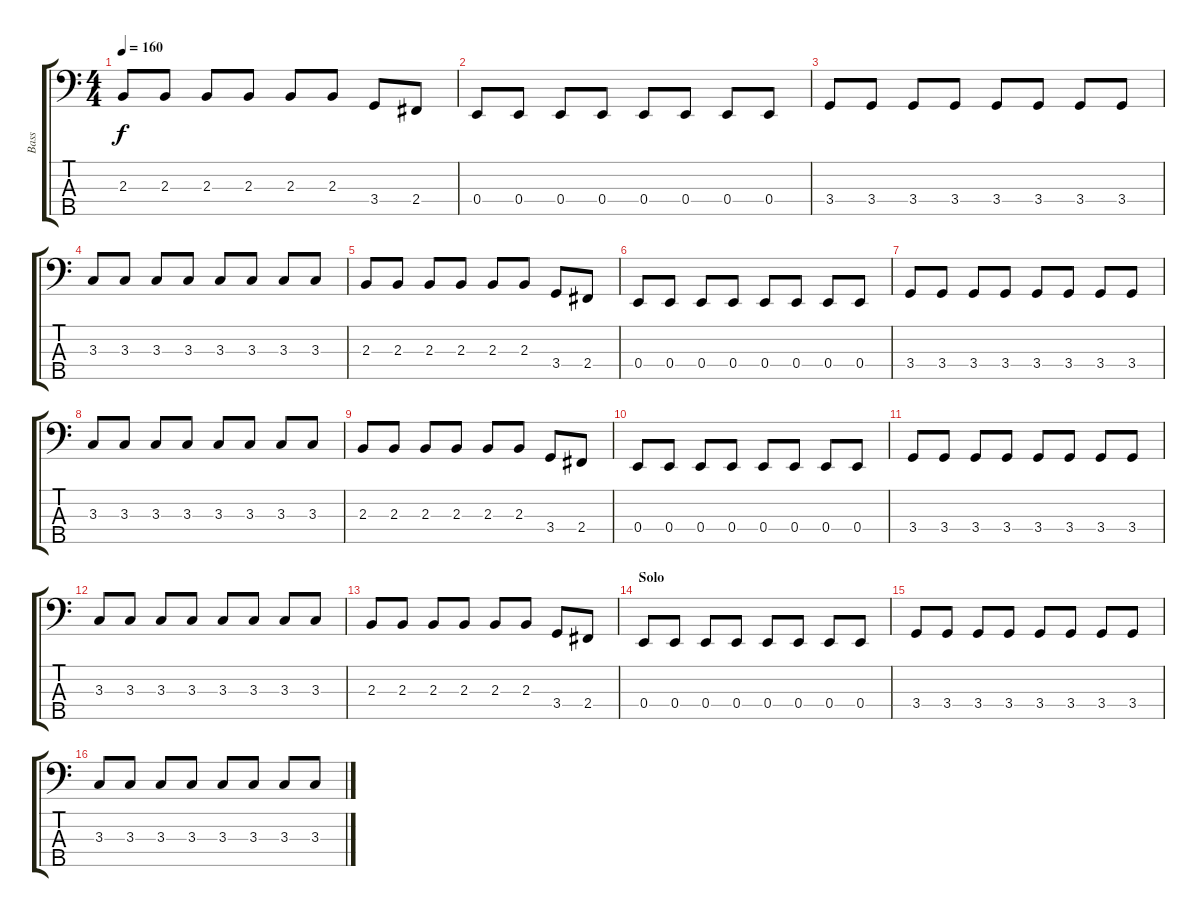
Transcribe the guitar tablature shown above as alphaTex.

\track ("Bass" "Bass") {instrument electricbasspick}
\staff {score tabs}
\tuning (G2 D2 A1 E1 B0) {hide}
\ts (4 4)
\tempo 160
\clef f4
\ks c
2.3.8{dy f} 2.3.8 2.3.8 2.3.8 2.3.8 2.3.8 3.4.8 2.4.8 |
0.4.8 0.4.8 0.4.8 0.4.8 0.4.8 0.4.8 0.4.8 0.4.8 |
3.4.8 3.4.8 3.4.8 3.4.8 3.4.8 3.4.8 3.4.8 3.4.8 |
3.3.8 3.3.8 3.3.8 3.3.8 3.3.8 3.3.8 3.3.8 3.3.8 |
2.3.8 2.3.8 2.3.8 2.3.8 2.3.8 2.3.8 3.4.8 2.4.8 |
0.4.8 0.4.8 0.4.8 0.4.8 0.4.8 0.4.8 0.4.8 0.4.8 |
3.4.8 3.4.8 3.4.8 3.4.8 3.4.8 3.4.8 3.4.8 3.4.8 |
3.3.8 3.3.8 3.3.8 3.3.8 3.3.8 3.3.8 3.3.8 3.3.8 |
2.3.8 2.3.8 2.3.8 2.3.8 2.3.8 2.3.8 3.4.8 2.4.8 |
0.4.8 0.4.8 0.4.8 0.4.8 0.4.8 0.4.8 0.4.8 0.4.8 |
3.4.8 3.4.8 3.4.8 3.4.8 3.4.8 3.4.8 3.4.8 3.4.8 |
3.3.8 3.3.8 3.3.8 3.3.8 3.3.8 3.3.8 3.3.8 3.3.8 |
2.3.8 2.3.8 2.3.8 2.3.8 2.3.8 2.3.8 3.4.8 2.4.8 |
\section ("" "Solo")
0.4.8 0.4.8 0.4.8 0.4.8 0.4.8 0.4.8 0.4.8 0.4.8 |
3.4.8 3.4.8 3.4.8 3.4.8 3.4.8 3.4.8 3.4.8 3.4.8 |
3.3.8 3.3.8 3.3.8 3.3.8 3.3.8 3.3.8 3.3.8 3.3.8
